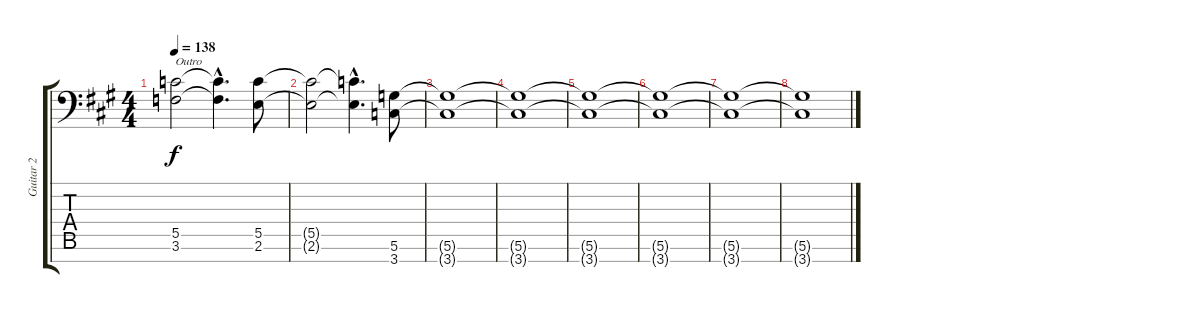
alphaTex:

\track ("Guitar 2" "Guitar 2") {instrument overdrivenguitar}
\staff {score tabs}
\tuning (D4 A3 F3 C3 G2 D2 A1) {hide}
\ts (4 4)
\tempo 138
\clef f4
\ks f#minor
(5.5 3.6).2{txt "Outro" dy f} (5.5{hac t} 3.6{hac t}).4{d} (5.5 2.6).8 |
(5.5{t} 2.6{t}).2 (5.5{hac t} 2.6{hac t}).4{d} (5.6 3.7).8 |
(5.6{t} 3.7{t}).1 |
(5.6{t} 3.7{t}).1 |
(5.6{t} 3.7{t}).1{volume 0} |
(5.6{t} 3.7{t}).1 |
(5.6{t} 3.7{t}).1 |
(5.6{t} 3.7{t}).1
